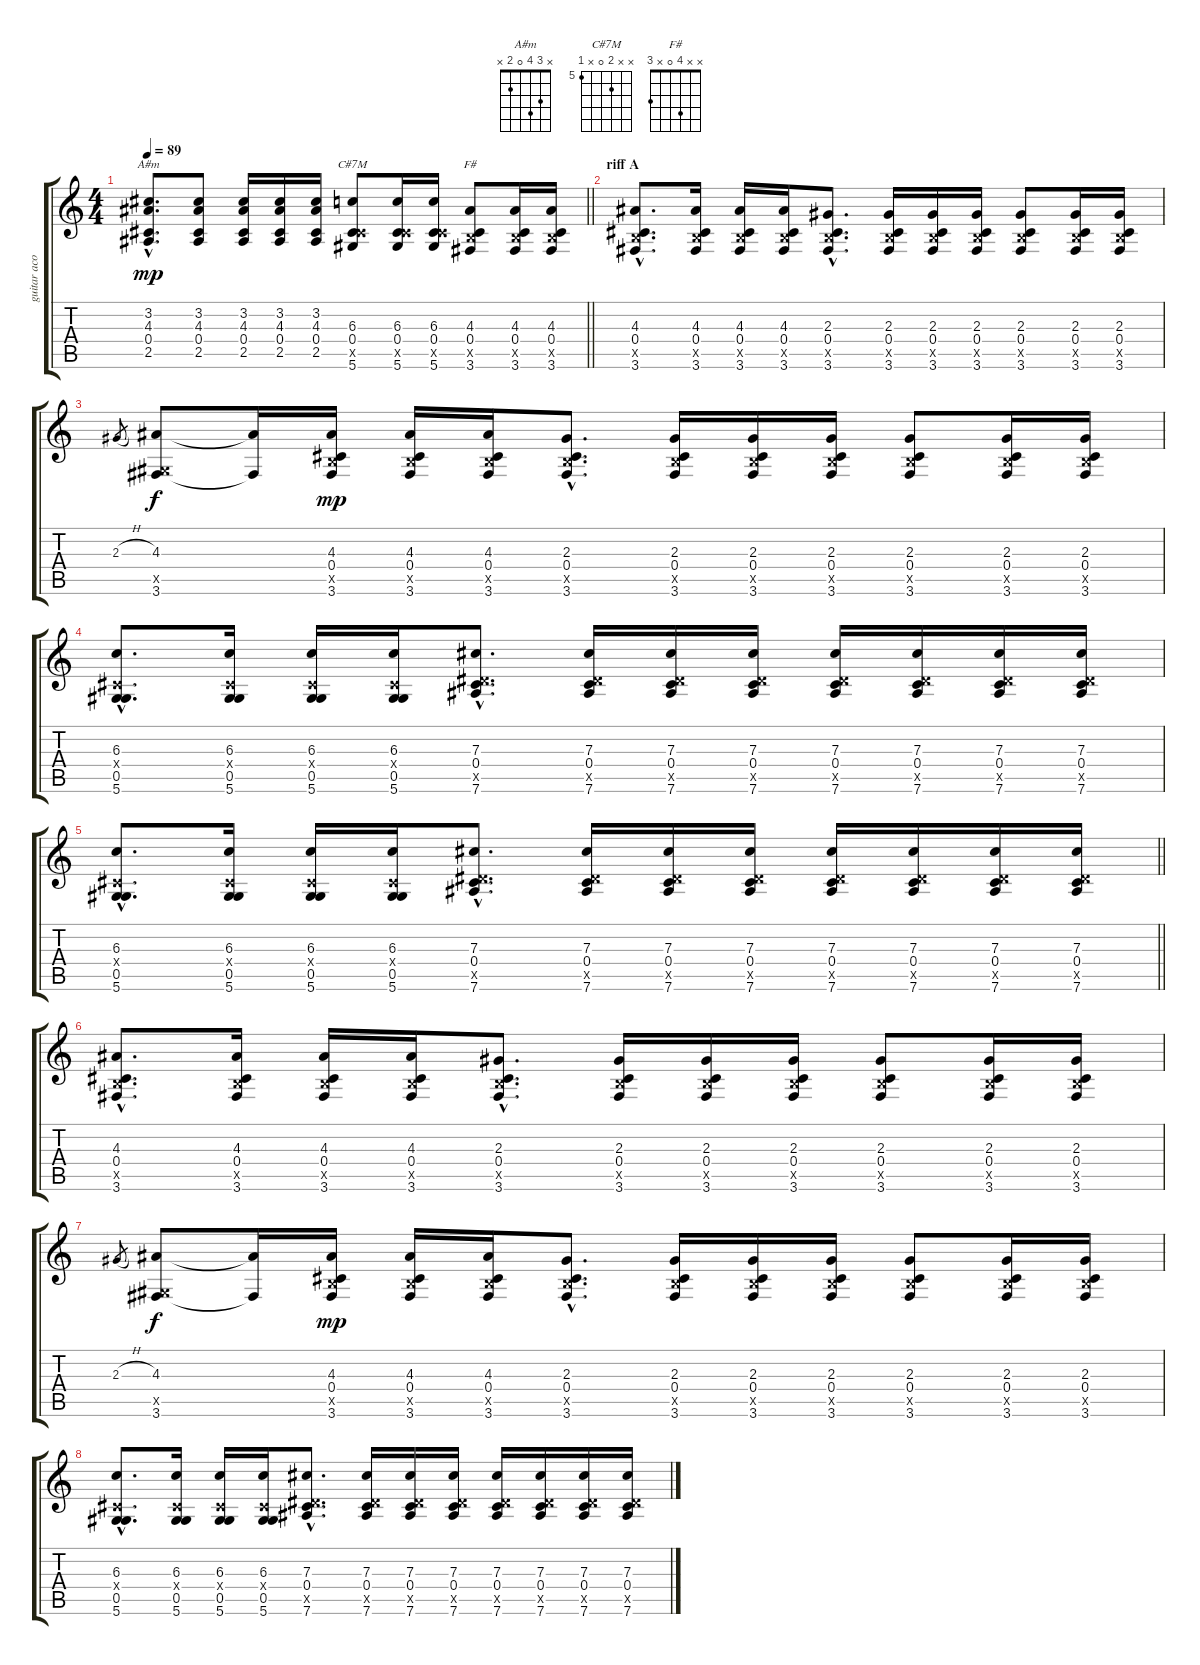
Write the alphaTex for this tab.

\track ("guitar acoustic" "guitar aco") {instrument acousticguitarnylon}
\staff {score tabs}
\tuning (Eb4 Bb3 Gb3 Db3 Ab2 Eb2) {hide}
\chord ("A#m" x 3 4 0 2 x)
\chord ("C#7M" x x 6 0 x 5) {firstfret 5}
\chord ("F#" x x 4 0 x 3)
\ts (4 4)
\tempo 89
\clef g2
\barLineRight lightlight
\ks c
(3.2{hac} 4.3{hac} 0.4{hac} 2.5).8{d ch "A#m" dy mp} (3.2 4.3 0.4 2.5).8 (3.2 4.3 0.4 2.5).16 (3.2 4.3 0.4 2.5).16 (3.2 4.3 0.4 2.5).16 (6.3 0.4 5.5{x} 5.6).8{ch "C#7M"} (6.3 0.4 5.5{x} 5.6).16 (6.3 0.4 5.5{x} 5.6).16 (4.3 0.4 3.5{x} 3.6).8{ch "F#"} (4.3 0.4 3.5{x} 3.6).16 (4.3 0.4 3.5{x} 3.6).16 |
\section ("" "riff A")
(4.3{hac} 0.4{hac} 3.5{hac x} 3.6{hac}).8{d} (4.3 0.4 3.5{x} 3.6).16 (4.3 0.4 3.5{x} 3.6).16 (4.3 0.4 3.5{x} 3.6).16 (2.3{hac} 0.4{hac} 3.5{hac x} 3.6{hac}).8{d} (2.3 0.4 3.5{x} 3.6).16 (2.3 0.4 3.5{x} 3.6).16 (2.3 0.4 3.5{x} 3.6).16 (2.3 0.4 3.5{x} 3.6).8 (2.3 0.4 3.5{x} 3.6).16 (2.3 0.4 3.5{x} 3.6).16 |
2.3{h}.8{gr} (4.3 0.5{x} 3.6).8{dy f} (4.3{t} 3.6{t}).16 (4.3 0.4 3.5{x} 3.6).16{dy mp} (4.3 0.4 3.5{x} 3.6).16 (4.3 0.4 3.5{x} 3.6).16 (2.3{hac} 0.4{hac} 3.5{hac x} 3.6{hac}).8{d} (2.3 0.4 3.5{x} 3.6).16 (2.3 0.4 3.5{x} 3.6).16 (2.3 0.4 3.5{x} 3.6).16 (2.3 0.4 3.5{x} 3.6).8 (2.3 0.4 3.5{x} 3.6).16 (2.3 0.4 3.5{x} 3.6).16 |
(6.3{hac} 0.4{hac x} 0.5{hac} 5.6{hac}).8{d} (6.3 0.4{x} 0.5 5.6).16 (6.3 0.4{x} 0.5 5.6).16 (6.3 0.4{x} 0.5 5.6).16 (7.3{hac} 0.4{hac} 7.5{hac x} 7.6{hac}).8{d} (7.3 0.4 7.5{x} 7.6).16 (7.3 0.4 7.5{x} 7.6).16 (7.3 0.4 7.5{x} 7.6).16 (7.3 0.4 7.5{x} 7.6).16 (7.3 0.4 7.5{x} 7.6).16 (7.3 0.4 7.5{x} 7.6).16 (7.3 0.4 7.5{x} 7.6).16 |
\barLineRight lightlight
(6.3{hac} 0.4{hac x} 0.5{hac} 5.6{hac}).8{d} (6.3 0.4{x} 0.5 5.6).16 (6.3 0.4{x} 0.5 5.6).16 (6.3 0.4{x} 0.5 5.6).16 (7.3{hac} 0.4{hac} 7.5{hac x} 7.6{hac}).8{d} (7.3 0.4 7.5{x} 7.6).16 (7.3 0.4 7.5{x} 7.6).16 (7.3 0.4 7.5{x} 7.6).16 (7.3 0.4 7.5{x} 7.6).16 (7.3 0.4 7.5{x} 7.6).16 (7.3 0.4 7.5{x} 7.6).16 (7.3 0.4 7.5{x} 7.6).16 |
(4.3{hac} 0.4{hac} 3.5{hac x} 3.6{hac}).8{d} (4.3 0.4 3.5{x} 3.6).16 (4.3 0.4 3.5{x} 3.6).16 (4.3 0.4 3.5{x} 3.6).16 (2.3{hac} 0.4{hac} 3.5{hac x} 3.6{hac}).8{d} (2.3 0.4 3.5{x} 3.6).16 (2.3 0.4 3.5{x} 3.6).16 (2.3 0.4 3.5{x} 3.6).16 (2.3 0.4 3.5{x} 3.6).8 (2.3 0.4 3.5{x} 3.6).16 (2.3 0.4 3.5{x} 3.6).16 |
2.3{h}.8{gr} (4.3 0.5{x} 3.6).8{dy f} (4.3{t} 3.6{t}).16 (4.3 0.4 3.5{x} 3.6).16{dy mp} (4.3 0.4 3.5{x} 3.6).16 (4.3 0.4 3.5{x} 3.6).16 (2.3{hac} 0.4{hac} 3.5{hac x} 3.6{hac}).8{d} (2.3 0.4 3.5{x} 3.6).16 (2.3 0.4 3.5{x} 3.6).16 (2.3 0.4 3.5{x} 3.6).16 (2.3 0.4 3.5{x} 3.6).8 (2.3 0.4 3.5{x} 3.6).16 (2.3 0.4 3.5{x} 3.6).16 |
(6.3{hac} 0.4{hac x} 0.5{hac} 5.6{hac}).8{d} (6.3 0.4{x} 0.5 5.6).16 (6.3 0.4{x} 0.5 5.6).16 (6.3 0.4{x} 0.5 5.6).16 (7.3{hac} 0.4{hac} 7.5{hac x} 7.6{hac}).8{d} (7.3 0.4 7.5{x} 7.6).16 (7.3 0.4 7.5{x} 7.6).16 (7.3 0.4 7.5{x} 7.6).16 (7.3 0.4 7.5{x} 7.6).16 (7.3 0.4 7.5{x} 7.6).16 (7.3 0.4 7.5{x} 7.6).16 (7.3 0.4 7.5{x} 7.6).16
